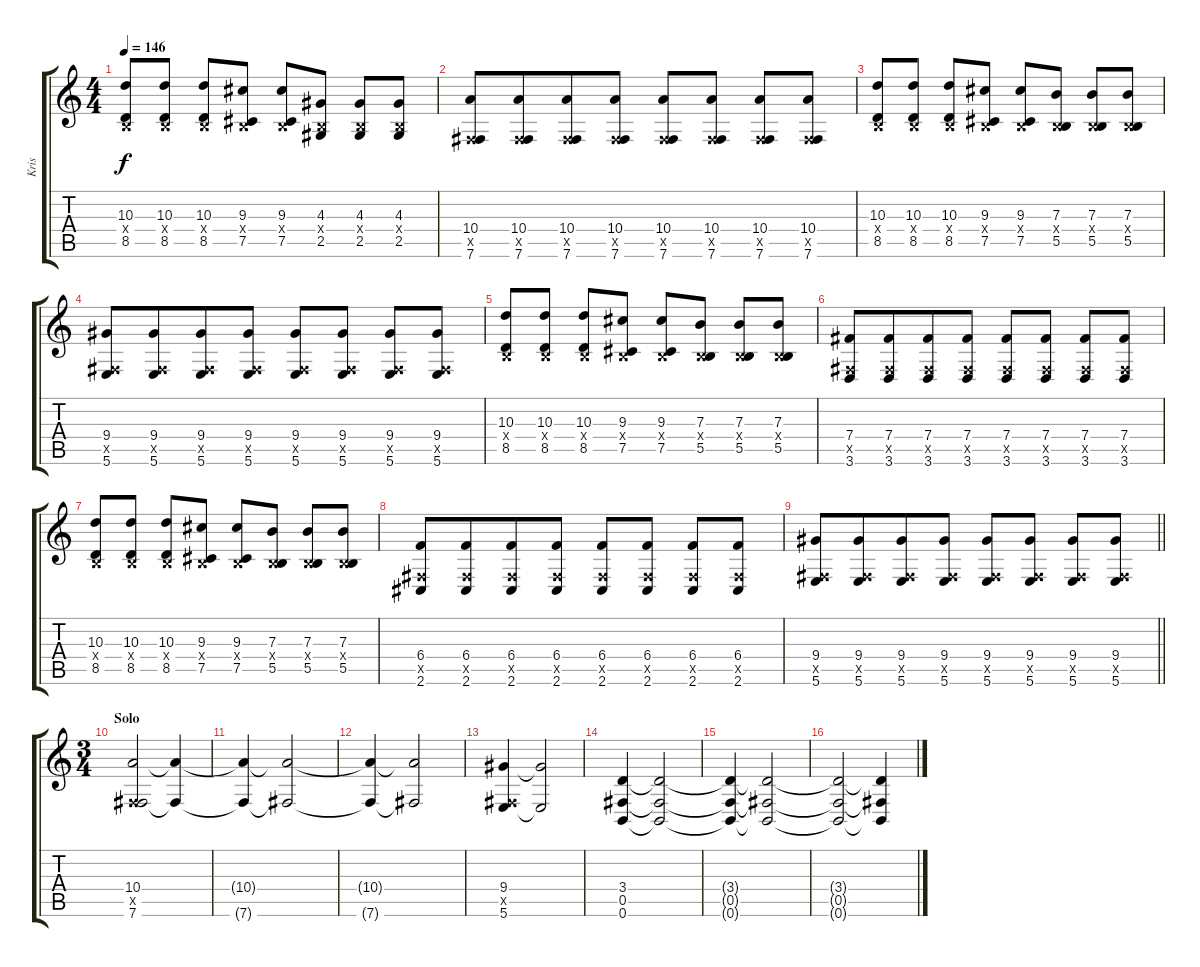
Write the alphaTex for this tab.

\track ("Kris" "Kris") {instrument distortionguitar}
\staff {score tabs}
\tuning (Db4 Ab3 E3 B2 Gb2 B1) {hide}
\ts (4 4)
\tempo 146
\clef g2
\ks c
(10.3 0.4{x} 8.5).8{dy f beam merge} (10.3 0.4{x} 8.5).8 (10.3 0.4{x} 8.5).8 (9.3 0.4{x} 7.5).8 (9.3 0.4{x} 7.5).8 (4.3 0.4{x} 2.5).8 (4.3 0.4{x} 2.5).8 (4.3 0.4{x} 2.5).8 |
(10.4 0.5{x} 7.6).8{beam merge} (10.4 0.5{x} 7.6).8{beam merge} (10.4 0.5{x} 7.6).8 (10.4 0.5{x} 7.6).8 (10.4 0.5{x} 7.6).8 (10.4 0.5{x} 7.6).8 (10.4 0.5{x} 7.6).8 (10.4 0.5{x} 7.6).8 |
(10.3 0.4{x} 8.5).8{beam merge} (10.3 0.4{x} 8.5).8 (10.3 0.4{x} 8.5).8 (9.3 0.4{x} 7.5).8 (9.3 0.4{x} 7.5).8 (7.3 0.4{x} 5.5).8 (7.3 0.4{x} 5.5).8 (7.3 0.4{x} 5.5).8 |
(9.4 0.5{x} 5.6).8{beam merge} (9.4 0.5{x} 5.6).8{beam merge} (9.4 0.5{x} 5.6).8 (9.4 0.5{x} 5.6).8 (9.4 0.5{x} 5.6).8 (9.4 0.5{x} 5.6).8 (9.4 0.5{x} 5.6).8 (9.4 0.5{x} 5.6).8 |
(10.3 0.4{x} 8.5).8{beam merge} (10.3 0.4{x} 8.5).8 (10.3 0.4{x} 8.5).8 (9.3 0.4{x} 7.5).8 (9.3 0.4{x} 7.5).8 (7.3 0.4{x} 5.5).8 (7.3 0.4{x} 5.5).8 (7.3 0.4{x} 5.5).8 |
(7.4 0.5{x} 3.6).8{beam merge} (7.4 0.5{x} 3.6).8{beam merge} (7.4 0.5{x} 3.6).8 (7.4 0.5{x} 3.6).8 (7.4 0.5{x} 3.6).8 (7.4 0.5{x} 3.6).8 (7.4 0.5{x} 3.6).8 (7.4 0.5{x} 3.6).8 |
(10.3 0.4{x} 8.5).8{beam merge} (10.3 0.4{x} 8.5).8 (10.3 0.4{x} 8.5).8 (9.3 0.4{x} 7.5).8 (9.3 0.4{x} 7.5).8 (7.3 0.4{x} 5.5).8 (7.3 0.4{x} 5.5).8 (7.3 0.4{x} 5.5).8 |
(6.4 0.5{x} 2.6).8{beam merge} (6.4 0.5{x} 2.6).8{beam merge} (6.4 0.5{x} 2.6).8 (6.4 0.5{x} 2.6).8 (6.4 0.5{x} 2.6).8 (6.4 0.5{x} 2.6).8 (6.4 0.5{x} 2.6).8 (6.4 0.5{x} 2.6).8 |
\barLineRight lightlight
(9.4 0.5{x} 5.6).8{beam merge} (9.4 0.5{x} 5.6).8{beam merge} (9.4 0.5{x} 5.6).8 (9.4 0.5{x} 5.6).8 (9.4 0.5{x} 5.6).8 (9.4 0.5{x} 5.6).8 (9.4 0.5{x} 5.6).8 (9.4 0.5{x} 5.6).8 |
\ts (3 4)
\section ("" "Solo")
(10.4 0.5{x} 7.6).2 (10.4{t} 7.6{t}).4 |
(10.4{t} 7.6{t}).4 (10.4{t} 7.6{t}).2 |
(10.4{t} 7.6{t}).4{beam merge} (10.4{t} 7.6{t}).2 |
(9.4 0.5{x} 5.6).4{beam merge} (9.4{t} 5.6{t}).2 |
(3.4 0.5 0.6).4{beam merge} (3.4{t} 0.5{t} 0.6{t}).2 |
(3.4{t} 0.5{t} 0.6{t}).4 (3.4{t} 0.5{t} 0.6{t}).2 |
(3.4{t} 0.5{t} 0.6{t}).2{beam merge} (3.4{t} 0.5{t} 0.6{t}).4
